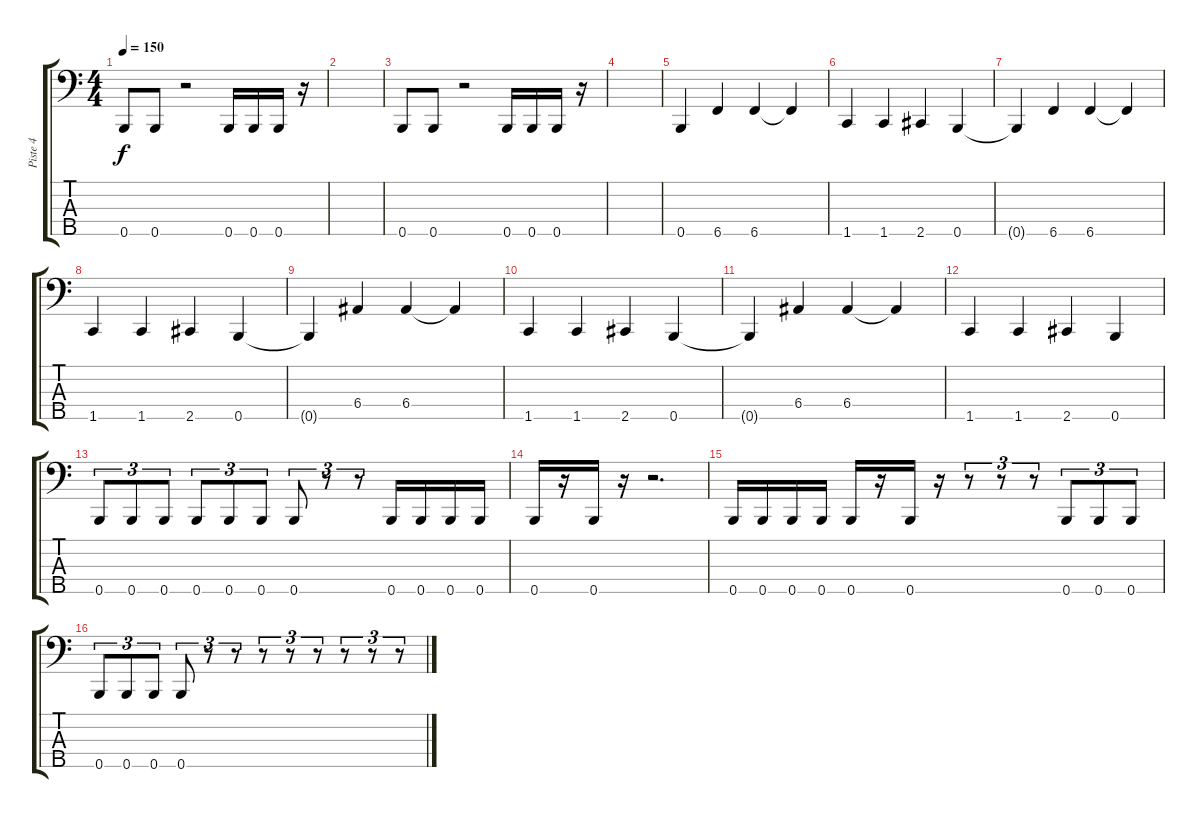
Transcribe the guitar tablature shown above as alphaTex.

\track ("Piste 4" "Piste 4") {instrument electricbassfinger}
\staff {score tabs}
\tuning (G2 D2 A1 E1 B0) {hide}
\ts (4 4)
\tempo 150
\clef f4
\ks c
0.5.8{dy f instrument electricbassfinger} 0.5.8 r.2 0.5.16 0.5.16 0.5.16 r.16 |
|
0.5.8 0.5.8 r.2 0.5.16 0.5.16 0.5.16 r.16 |
|
0.5.4 6.5.4 6.5.4 6.5{t}.4 |
1.5.4 1.5.4 2.5.4 0.5.4 |
0.5{t}.4 6.5.4 6.5.4 6.5{t}.4 |
1.5.4 1.5.4 2.5.4 0.5.4 |
0.5{t}.4 6.4.4 6.4.4 6.4{t}.4 |
1.5.4 1.5.4 2.5.4 0.5.4 |
0.5{t}.4 6.4.4 6.4.4 6.4{t}.4 |
1.5.4 1.5.4 2.5.4 0.5.4 |
0.5.8{tu (3 2)} 0.5.8{tu (3 2)} 0.5.8{tu (3 2)} 0.5.8{tu (3 2)} 0.5.8{tu (3 2)} 0.5.8{tu (3 2)} 0.5.8{tu (3 2)} r.8{tu (3 2)} r.8{tu (3 2)} 0.5.16 0.5.16 0.5.16 0.5.16 |
0.5.16 r.16 0.5.16 r.16 r.2{d} |
0.5.16 0.5.16 0.5.16 0.5.16 0.5.16 r.16 0.5.16 r.16 r.8{tu (3 2)} r.8{tu (3 2)} r.8{tu (3 2)} 0.5.8{tu (3 2)} 0.5.8{tu (3 2)} 0.5.8{tu (3 2)} |
0.5.8{tu (3 2)} 0.5.8{tu (3 2)} 0.5.8{tu (3 2)} 0.5.8{tu (3 2)} r.8{tu (3 2)} r.8{tu (3 2)} r.8{tu (3 2)} r.8{tu (3 2)} r.8{tu (3 2)} r.8{tu (3 2)} r.8{tu (3 2)} r.8{tu (3 2)}
